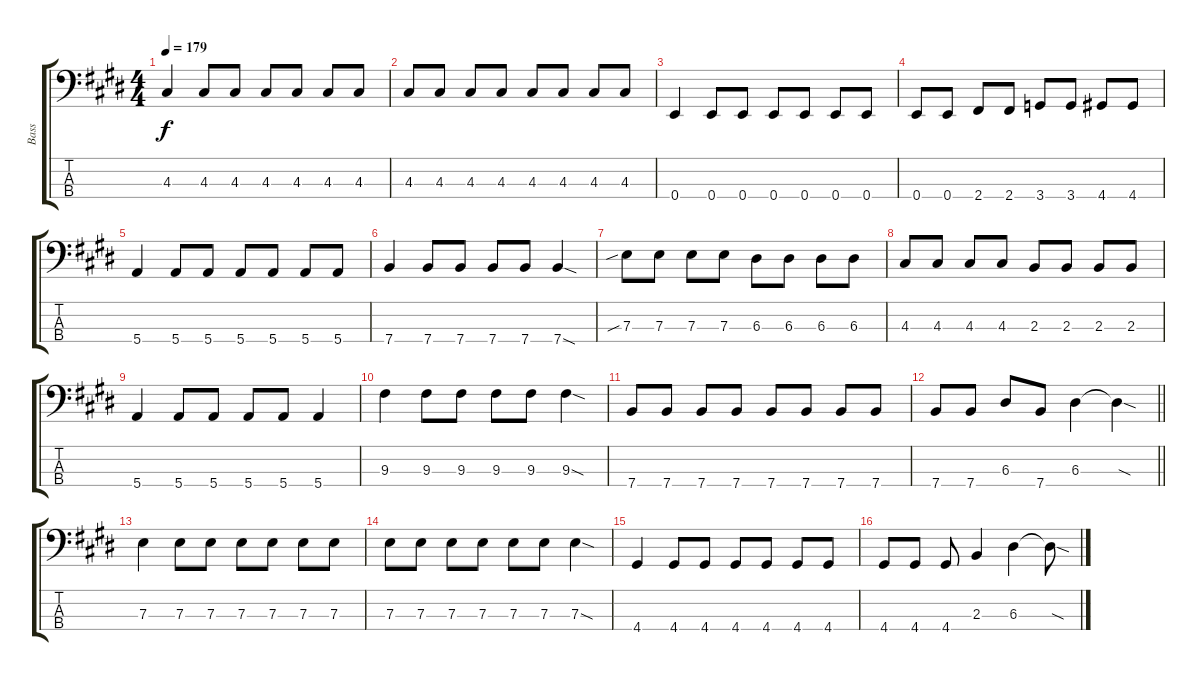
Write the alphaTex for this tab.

\track ("Bass" "Bass") {instrument electricbassfinger}
\staff {score tabs}
\tuning (G2 D2 A1 E1) {hide}
\ts (4 4)
\tempo 179
\clef f4
\ks e
4.3.4{dy f} 4.3.8 4.3.8 4.3.8 4.3.8 4.3.8 4.3.8 |
4.3.8 4.3.8 4.3.8 4.3.8 4.3.8 4.3.8 4.3.8 4.3.8 |
0.4.4 0.4.8 0.4.8 0.4.8 0.4.8 0.4.8 0.4.8 |
0.4.8 0.4.8 2.4.8 2.4.8 3.4.8 3.4.8 4.4.8 4.4.8 |
5.4.4 5.4.8 5.4.8 5.4.8 5.4.8 5.4.8 5.4.8 |
7.4.4 7.4.8 7.4.8 7.4.8 7.4.8 7.4{sod}.4 |
7.3{sib}.8 7.3.8 7.3.8 7.3.8 6.3.8 6.3.8 6.3.8 6.3.8 |
4.3.8 4.3.8 4.3.8 4.3.8 2.3.8 2.3.8 2.3.8 2.3.8 |
5.4.4 5.4.8 5.4.8 5.4.8 5.4.8 5.4.4 |
9.3.4 9.3.8 9.3.8 9.3.8 9.3.8 9.3{sod}.4 |
7.4.8 7.4.8 7.4.8 7.4.8 7.4.8 7.4.8 7.4.8 7.4.8 |
\barLineRight lightlight
7.4.8 7.4.8 6.3.8 7.4.8 6.3.4 6.3{sod t}.4 |
7.3.4 7.3.8 7.3.8 7.3.8 7.3.8 7.3.8 7.3.8 |
7.3.8 7.3.8 7.3.8 7.3.8 7.3.8 7.3.8 7.3{sod}.4 |
4.4.4 4.4.8 4.4.8 4.4.8 4.4.8 4.4.8 4.4.8 |
4.4.8 4.4.8 4.4.8 2.3.4 6.3.4 6.3{sod t}.8
